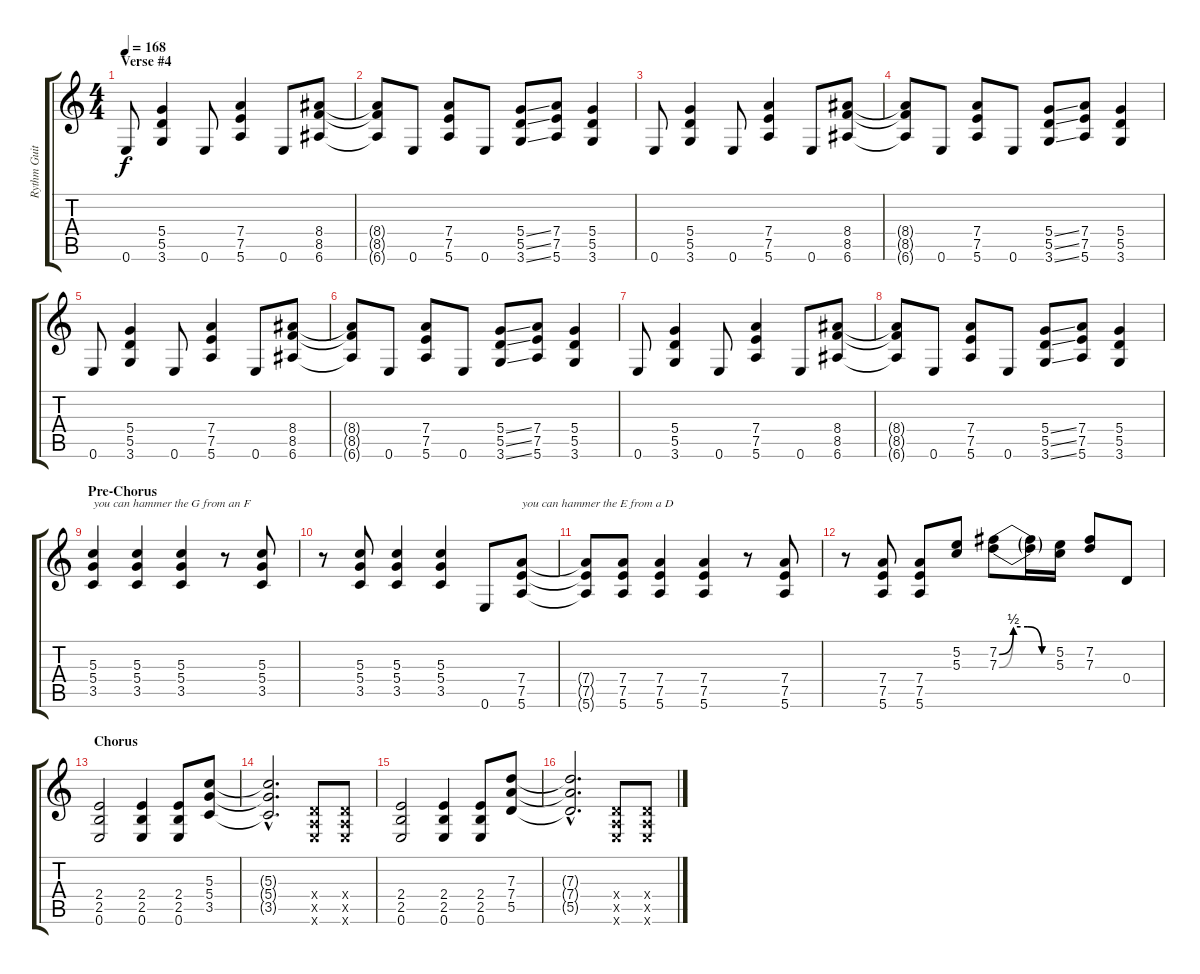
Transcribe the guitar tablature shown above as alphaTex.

\track ("Rythm Guitar One (kinda overdriven)" "Rythm Guit") {instrument overdrivenguitar}
\staff {score tabs}
\tuning (E4 B3 G3 D3 A2 E2) {hide}
\ts (4 4)
\section ("" "Verse #4")
\tempo 168
\clef g2
\ks c
0.6.8{dy f} (5.4 5.5 3.6).4 0.6.8 (7.4 7.5 5.6).4 0.6.8 (8.4 8.5 6.6).8 |
(8.4{t} 8.5{t} 6.6{t}).8 0.6.8 (7.4 7.5 5.6).8 0.6.8 (5.4{ss} 5.5{ss} 3.6{ss}).8 (7.4 7.5 5.6).8 (5.4 5.5 3.6).4 |
0.6.8 (5.4 5.5 3.6).4 0.6.8 (7.4 7.5 5.6).4 0.6.8 (8.4 8.5 6.6).8 |
(8.4{t} 8.5{t} 6.6{t}).8 0.6.8 (7.4 7.5 5.6).8 0.6.8 (5.4{ss} 5.5{ss} 3.6{ss}).8 (7.4 7.5 5.6).8 (5.4 5.5 3.6).4 |
0.6.8 (5.4 5.5 3.6).4 0.6.8 (7.4 7.5 5.6).4 0.6.8 (8.4 8.5 6.6).8 |
(8.4{t} 8.5{t} 6.6{t}).8 0.6.8 (7.4 7.5 5.6).8 0.6.8 (5.4{ss} 5.5{ss} 3.6{ss}).8 (7.4 7.5 5.6).8 (5.4 5.5 3.6).4 |
0.6.8 (5.4 5.5 3.6).4 0.6.8 (7.4 7.5 5.6).4 0.6.8 (8.4 8.5 6.6).8 |
(8.4{t} 8.5{t} 6.6{t}).8 0.6.8 (7.4 7.5 5.6).8 0.6.8 (5.4{ss} 5.5{ss} 3.6{ss}).8 (7.4 7.5 5.6).8 (5.4 5.5 3.6).4 |
\section ("" "Pre-Chorus")
(5.3 5.4 3.5).4{txt "you can hammer the G from an F"} (5.3 5.4 3.5).4 (5.3 5.4 3.5).4 r.8 (5.3 5.4 3.5).8 |
r.8 (5.3 5.4 3.5).8 (5.3 5.4 3.5).4 (5.3 5.4 3.5).4 0.6.8 (7.4 7.5 5.6).8{txt "you can hammer the E from a D"} |
(7.4{t} 7.5{t} 5.6{t}).8 (7.4 7.5 5.6).8 (7.4 7.5 5.6).4 (7.4 7.5 5.6).4 r.8 (7.4 7.5 5.6).8 |
r.8 (7.4 7.5 5.6).8 (7.4 7.5 5.6).8 (5.2 5.3).8 (7.2{be (custom 0 0 15 2 30 2 45 0 60 0)} 7.3{be (custom 0 0 15 2 30 2 45 0 60 0)}).8 (7.2{t} 7.3{t}).16 (5.2 5.3).16 (7.2 7.3).8 0.4.8 |
\section ("" "Chorus")
(2.4 2.5 0.6).2 (2.4 2.5 0.6).4 (2.4 2.5 0.6).8 (5.3 5.4 3.5).8 |
(5.3{hac t} 5.4{hac t} 3.5{hac t}).2{d} (0.4{x} 0.5{x} 0.6{x}).8 (0.4{x} 0.5{x} 0.6{x}).8 |
(2.4 2.5 0.6).2 (2.4 2.5 0.6).4 (2.4 2.5 0.6).8 (7.3 7.4 5.5).8 |
(7.3{hac t} 7.4{hac t} 5.5{hac t}).2{d} (0.4{x} 0.5{x} 0.6{x}).8 (0.4{x} 0.5{x} 0.6{x}).8
